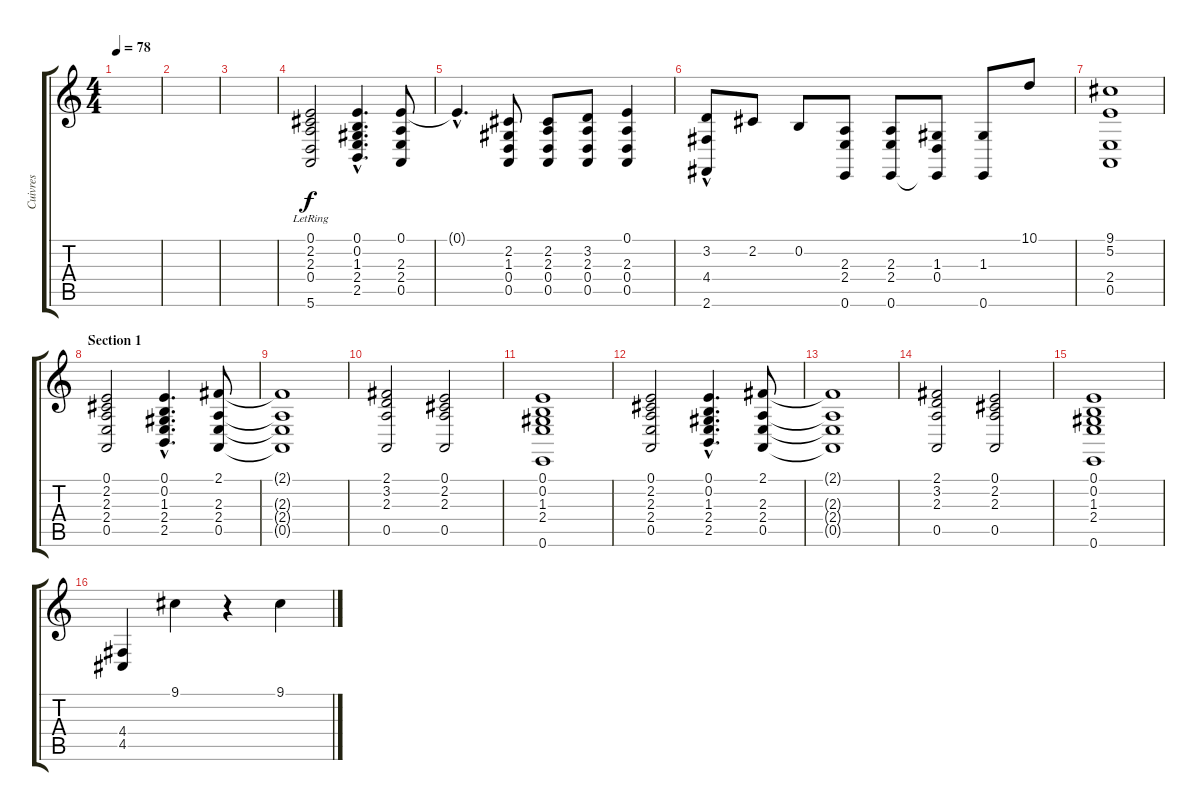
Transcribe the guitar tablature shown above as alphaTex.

\track ("Cuivres" "Cuivres") {instrument brasssection}
\staff {score tabs}
\tuning (E4 B3 G3 D3 A2 E2) {hide}
\ts (4 4)
\tempo 78
\clef g2
\ks c
|
|
|
(0.1 2.2 2.3 0.4{lr} 5.6).2 (0.1{hac} 0.2{hac} 1.3{hac} 2.4{hac} 2.5{hac}).4{d} (0.1 2.3 2.4 0.5).8 |
0.1{hac t}.4{d} (2.2 1.3 0.4 0.5).8 (2.2 2.3 0.4 0.5).8 (3.2 2.3 0.4 0.5).8 (0.1 2.3 0.4 0.5).4 |
(3.2 4.4{hac} 2.6{hac}).8 2.2.8 0.2.8 (2.3 2.4 0.6).8 (2.3 2.4 0.6).8 (1.3 0.4 0.6{t}).8 (1.3 0.6).8 10.1.8 |
(9.1 5.2 2.4 0.5).1 |
\section ("" "Section 1")
(0.1 2.2 2.3 2.4 0.5).2 (0.1{hac} 0.2{hac} 1.3{hac} 2.4{hac} 2.5{hac}).4{d} (2.1 2.3 2.4 0.5).8 |
(2.1{t} 2.3{t} 2.4{t} 0.5{t}).1 |
(2.1 3.2 2.3 0.5).2 (0.1 2.2 2.3 0.5).2 |
(0.1 0.2 1.3 2.4 0.6).1 |
(0.1 2.2 2.3 2.4 0.5).2 (0.1{hac} 0.2{hac} 1.3{hac} 2.4{hac} 2.5{hac}).4{d} (2.1 2.3 2.4 0.5).8 |
(2.1{t} 2.3{t} 2.4{t} 0.5{t}).1 |
(2.1 3.2 2.3 0.5).2 (0.1 2.2 2.3 0.5).2 |
(0.1 0.2 1.3 2.4 0.6).1 |
(4.4 4.5).4 9.1.4 r.4 9.1.4
